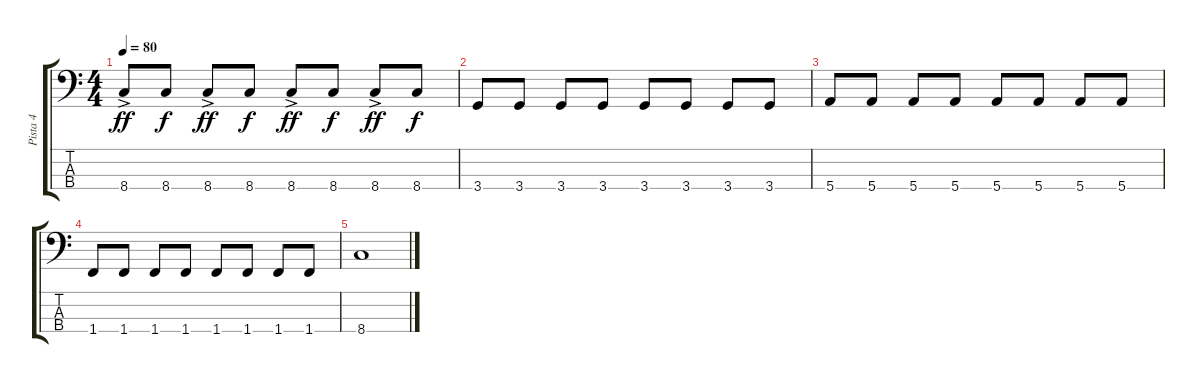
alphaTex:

\track ("Pista 4" "Pista 4") {instrument acousticbass}
\staff {score tabs}
\tuning (G2 D2 A1 E1) {hide}
\ts (4 4)
\tempo 80
\clef f4
\ks c
8.4{ac}.8{dy ff} 8.4.8{dy f} 8.4{ac}.8{dy ff} 8.4.8{dy f} 8.4{ac}.8{dy ff} 8.4.8{dy f} 8.4{ac}.8{dy ff} 8.4.8{dy f} |
3.4.8 3.4.8 3.4.8 3.4.8 3.4.8 3.4.8 3.4.8 3.4.8 |
5.4.8 5.4.8 5.4.8 5.4.8 5.4.8 5.4.8 5.4.8 5.4.8 |
1.4.8 1.4.8 1.4.8 1.4.8 1.4.8 1.4.8 1.4.8 1.4.8 |
8.4.1
